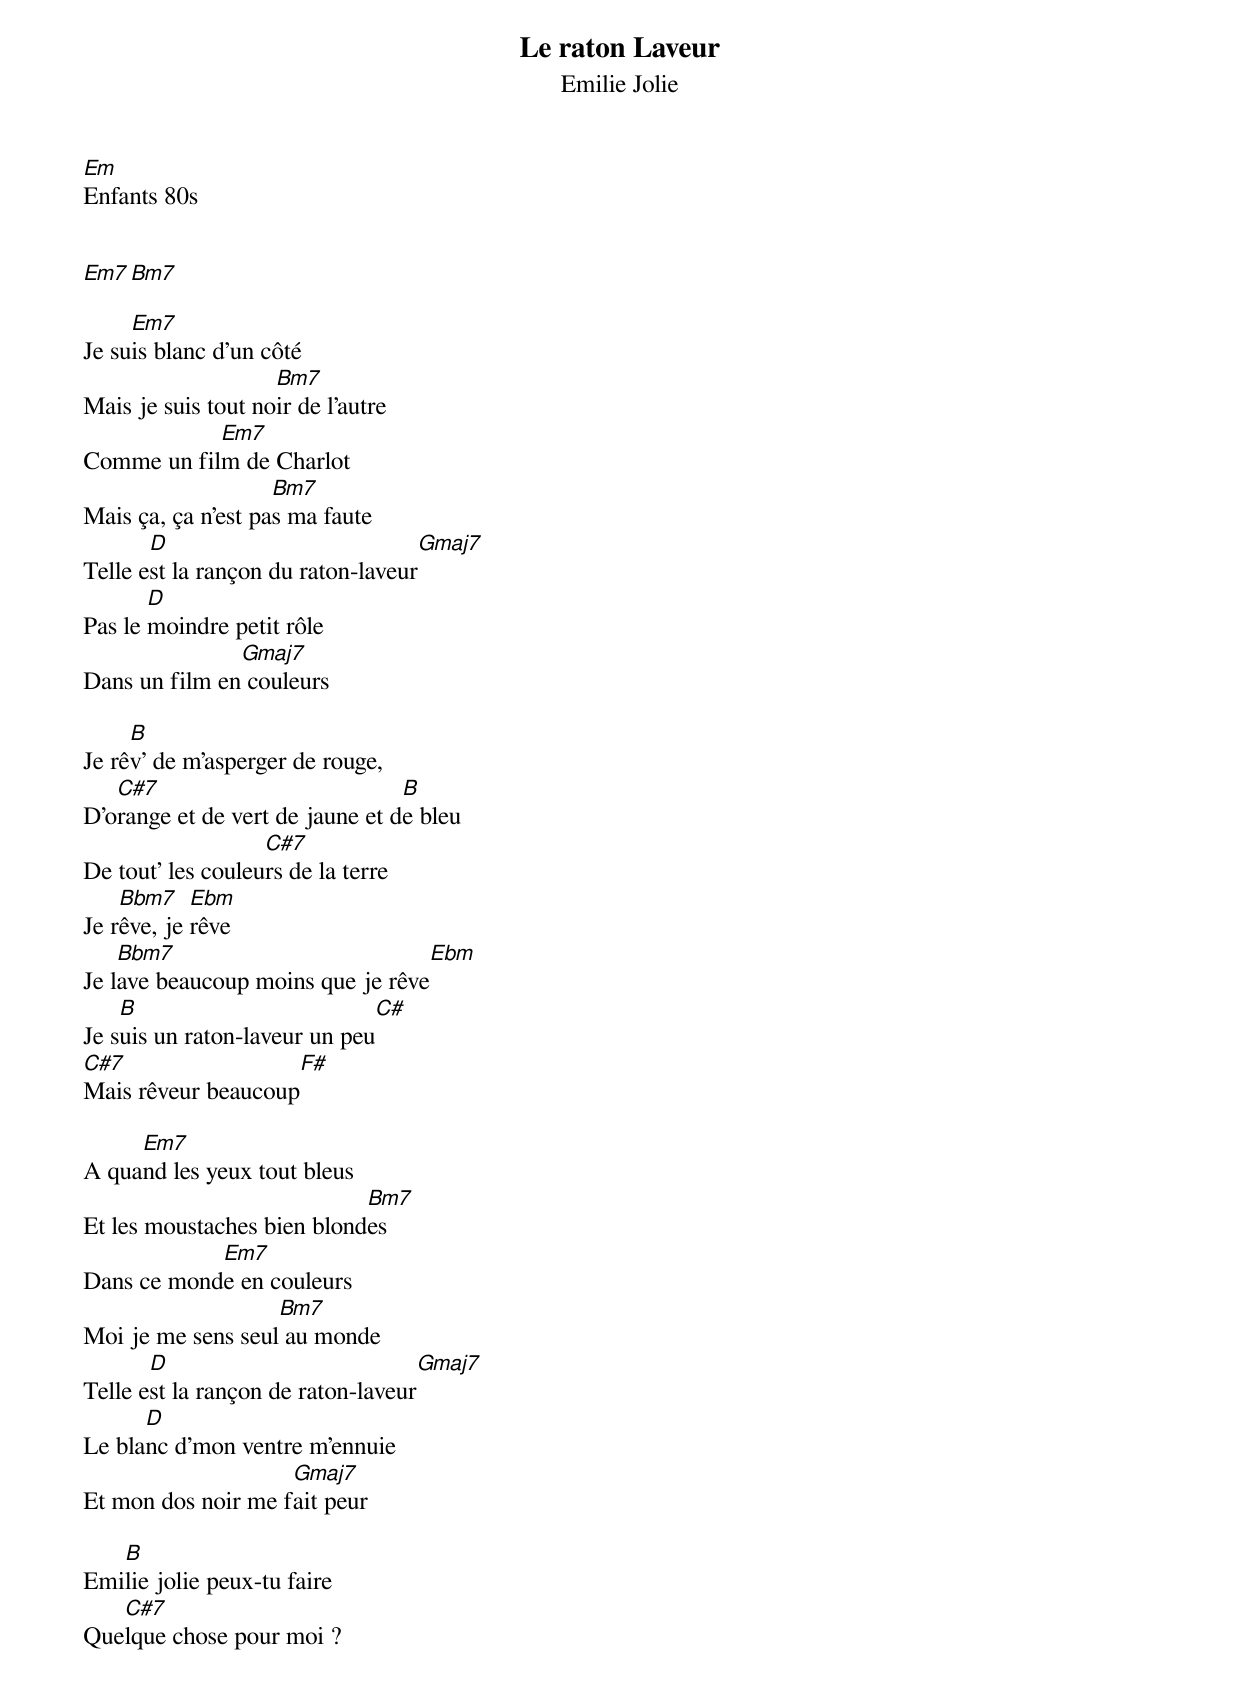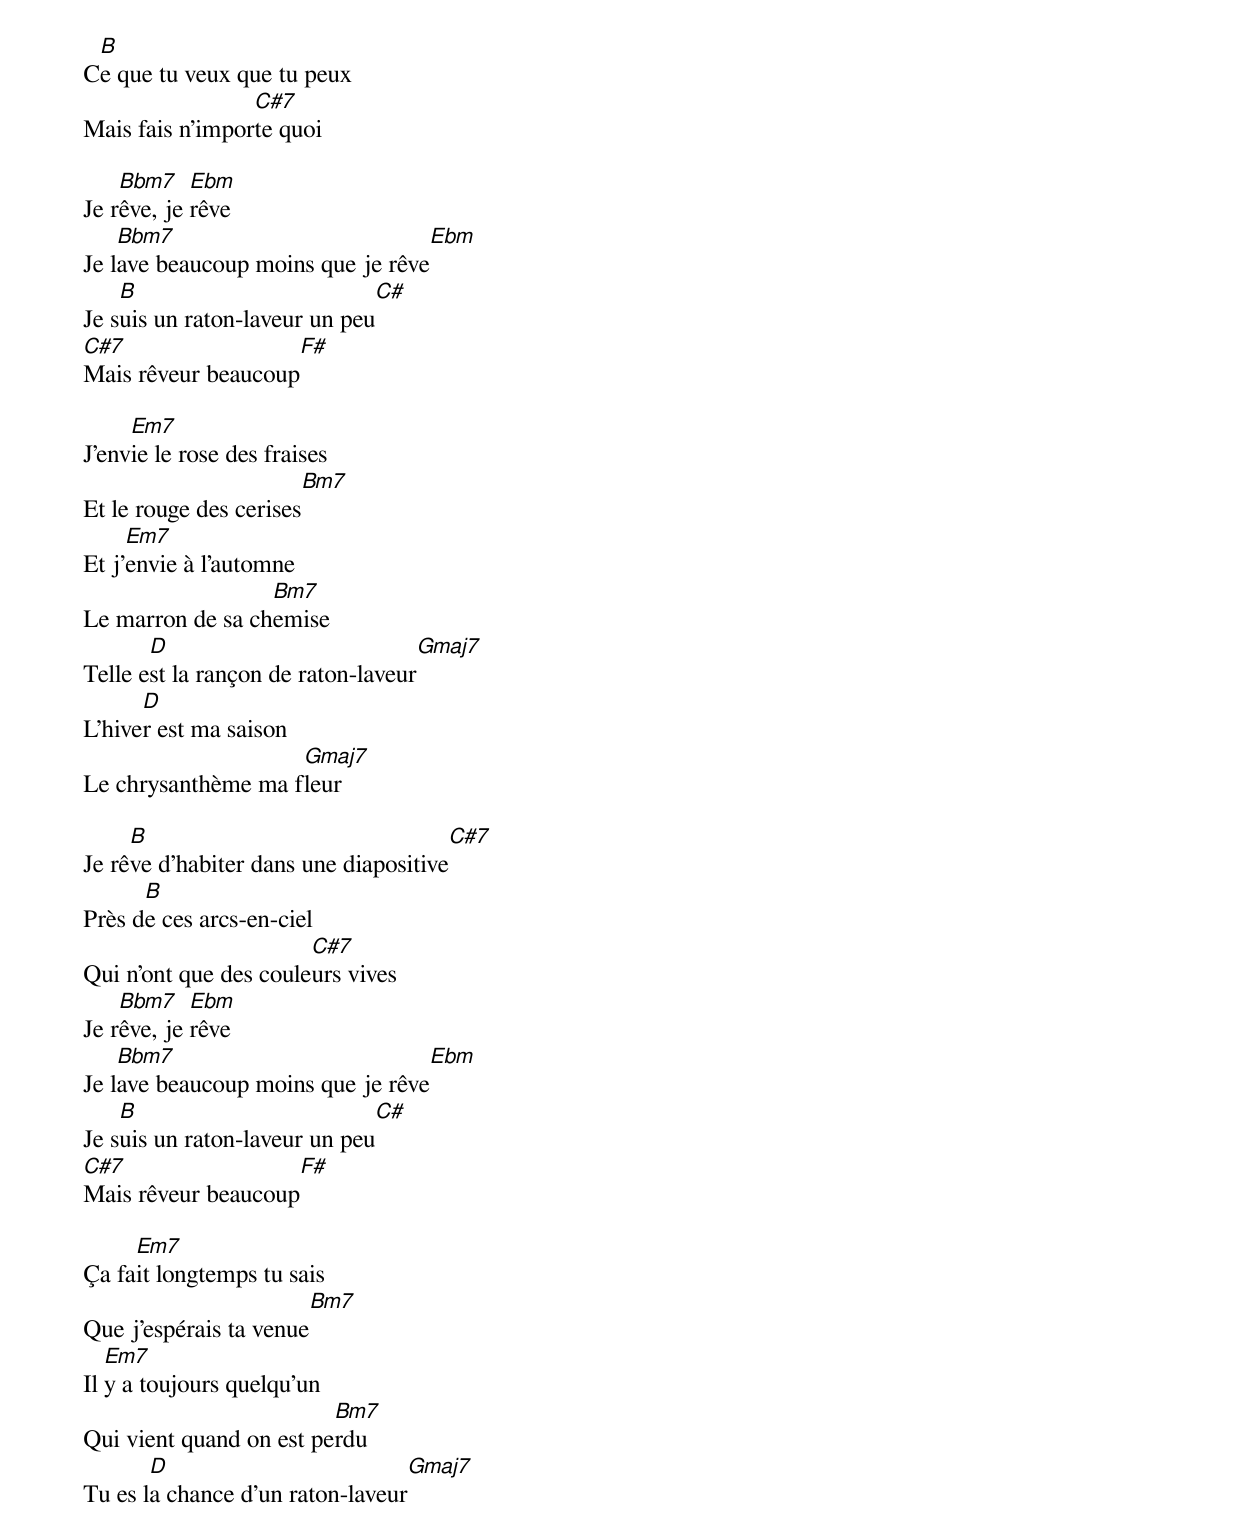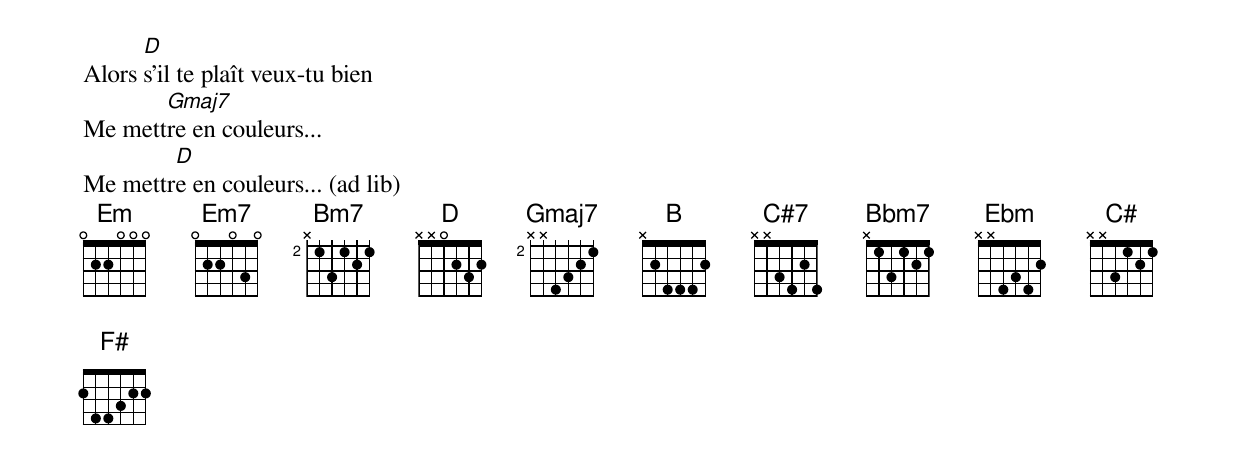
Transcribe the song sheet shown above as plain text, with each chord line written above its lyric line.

Le raton Laveur
Emilie Jolie
Em
Enfants 80s


Em7   Bm7

     Em7
Je suis blanc d'un côté
                    Bm7
Mais je suis tout noir de l'autre
            Em7
Comme un film de Charlot
                    Bm7
Mais ça, ça n'est pas ma faute
       D                                   Gmaj7
Telle est la rançon du raton-laveur
       D
Pas le moindre petit rôle
               Gmaj7
Dans un film en couleurs

     B
Je rêv' de m’asperger de rouge,
   C#7                           B
D'orange et de vert de jaune et de bleu
                   C#7
De tout’ les couleurs de la terre
    Bbm7    Ebm
Je rêve, je rêve
    Bbm7                                    Ebm
Je lave beaucoup moins que je rêve
    B                                    C#
Je suis un raton-laveur un peu
C#7                      F#
Mais rêveur beaucoup

     Em7
A quand les yeux tout bleus
                            Bm7
Et les moustaches bien blondes
            Em7
Dans ce monde en couleurs
                   Bm7
Moi je me sens seul au monde
       D                                   Gmaj7
Telle est la rançon de raton-laveur
      D
Le blanc d'mon ventre m'ennuie
                    Gmaj7
Et mon dos noir me fait peur

   B
Emilie jolie peux-tu faire
   C#7
Quelque chose pour moi ?
 B
Ce que tu veux que tu peux
                 C#7
Mais fais n'importe quoi

    Bbm7    Ebm
Je rêve, je rêve
    Bbm7                                    Ebm
Je lave beaucoup moins que je rêve
    B                                    C#
Je suis un raton-laveur un peu
C#7                      F#
Mais rêveur beaucoup

     Em7
J’envie le rose des fraises
                            Bm7
Et le rouge des cerises
     Em7
Et j’envie à l'automne
                  Bm7
Le marron de sa chemise
       D                                   Gmaj7
Telle est la rançon de raton-laveur
      D
L’hiver est ma saison
                    Gmaj7
Le chrysanthème ma fleur

     B                                      C#7
Je rêve d'habiter dans une diapositive
      B
Près de ces arcs-en-ciel
                       C#7
Qui n'ont que des couleurs vives
    Bbm7    Ebm
Je rêve, je rêve
    Bbm7                                    Ebm
Je lave beaucoup moins que je rêve
    B                                    C#
Je suis un raton-laveur un peu
C#7                      F#
Mais rêveur beaucoup

     Em7
Ça fait longtemps tu sais
                            Bm7
Que j'espérais ta venue
   Em7
Il y a toujours quelqu'un
                         Bm7
Qui vient quand on est perdu
       D                                   Gmaj7
Tu es la chance d’un raton-laveur
      D
Alors s’il te plaît veux-tu bien
       Gmaj7
Me mettre en couleurs...
        D
Me mettre en couleurs... (ad lib)
